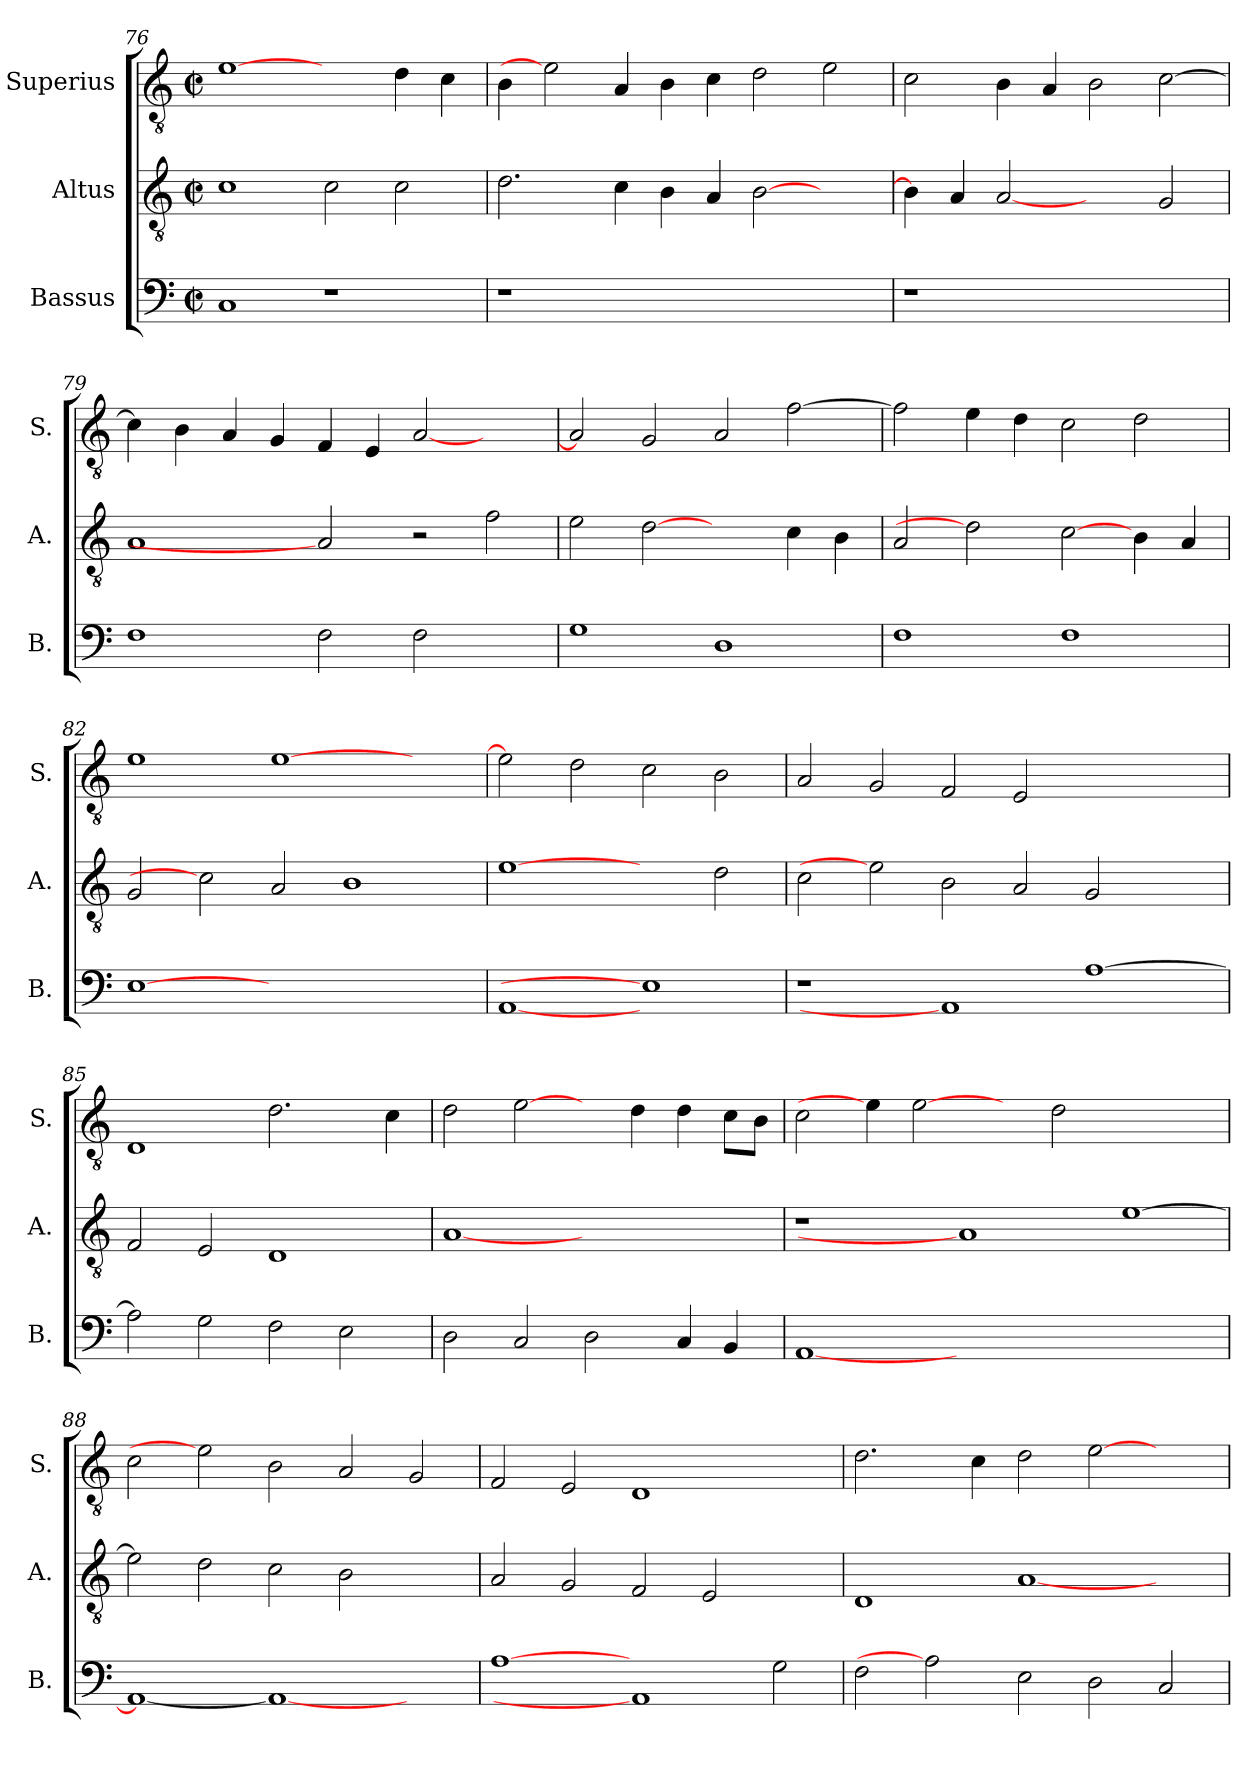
**kern	**kern	**kern
*part3	*part2	*part1
*staff3	*staff2	*staff1
*I"Bassus	*I"Altus	*I"Superius
*I'B.	*I'A.	*I'S.
!!LO:LB:g=z
*clefF4	*clefGv2	*clefGv2
*	*ITrd7c12	*ITrd7c12
*k[]	*k[]	*k[]
*C:	*C:	*C:
*M2/2	*M2/2	*M2/2
*met(c|)	*met(c|)	*met(c|)
=76	=76	=76
1Ci	1Ci	[1Ei
1r	2Ci\	2ryy
.	2Ci\	4Di\
.	.	4Ci\
=77	=77	=77
!LO:N:vis=1	!	!
1r	2.Di\	4BBi\
.	.	2Ei]
.	4Ci\	4AAi/
1.ryy	4BBi\	4BBi\
.	4AAi/	4Ci\
.	[>2BBi\	2Di\
.	2ryy	2Ei\
=78	=78	=78
!LO:N:vis=1	!	!
1r	4BBi\]	2Ci\
.	4AAi/	.
.	[2AAi	4BBi\
.	.	4AAi/
1ryy	2ryy	2BBi\
.	2GGi/	[>2Ci\
=79	=79	=79
1Fi	1AAi	4Ci\]
.	.	4BBi\
.	.	4AAi/
.	.	4GGi/
2Fi\	2AAi]	4FFi/
.	.	4EEi/
2Fi\	2r	[<2AAi/
2ryy	2Fi\	2ryy
!!LO:PB:g=z
=80	=80	=80
1Gi	2Ei\	2AAi/]
.	[2Di	2GGi/
1Di	2ryy	2AAi/
.	4Ci\	[>2Fi\
.	4BBi\	.
=81	=81	=81
1Fi	2AAi/	2Fi\]
.	2Di]	4Ei\
.	.	4Di\
1Fi	[2Ci	2Ci\
.	4BBi\	2Di\
.	4AAi/	.
=82	=82	=82
[1Ei	2GGi/	1Ei
.	2Ci]	.
1.ryy	2AAi/	[>1Ei
.	1BBi	.
.	.	2ryy
=83	=83	=83
[1AAi	[1Ei	2Ei\]
.	.	2Di\
1Ei]	2ryy	2Ci\
.	2Di\	2BBi\
=84	=84	=84
1r	2Ci\	2AAi/
.	2Ei]	2GGi/
1AAi]	2BBi\	2FFi/
.	2AAi/	2EEi/
[>1Ai	2GGi/	1ryy
.	2ryy	.
!!LO:LB:g=z
=85	=85	=85
2Ai\]	2FFi/	1DDi
2Gi\	2EEi/	.
2Fi\	1DDi	2.Di\
2Ei\	.	.
.	.	4Ci\
=86	=86	=86
2Di\	[1AAi	2Di\
2Ci/	.	[2Ei\
2Di\	1ryy	4ryy
.	.	4Di\
4Ci/	.	4Di\
4BBi/	.	8Ci\L
.	.	8BBi\J
=87	=87	=87
[<1AAi	1r	2Ci\
.	.	4Ei\]
.	.	[2Ei
0ryy	1AAi]	.
.	.	4ryy
.	.	2Di\
.	[>1Ei	1ryy
=88	=88	=88
1AAi_<	2Ei\]	2Ci\
.	2Di\	2Ei]
1AAi_	2Ci\	2BBi\
.	2BBi\	2AAi/
2ryy	2ryy	2GGi/
=89	=89	=89
[1Ai	2AAi/	2FFi/
.	2GGi/	2EEi/
1AAi]	2FFi/	1DDi
.	2EEi/	.
2Gi\	2ryy	2ryy
!!LO:LB:g=z
=90	=90	=90
2Fi\	1DDi	2.Di\
2Ai]	.	.
.	.	4Ci\
2Ei\	[<1AAi	2Di\
2Di\	.	[>2Ei\
2Ci/	2ryy	2ryy
=	=	=
*-	*-	*-
